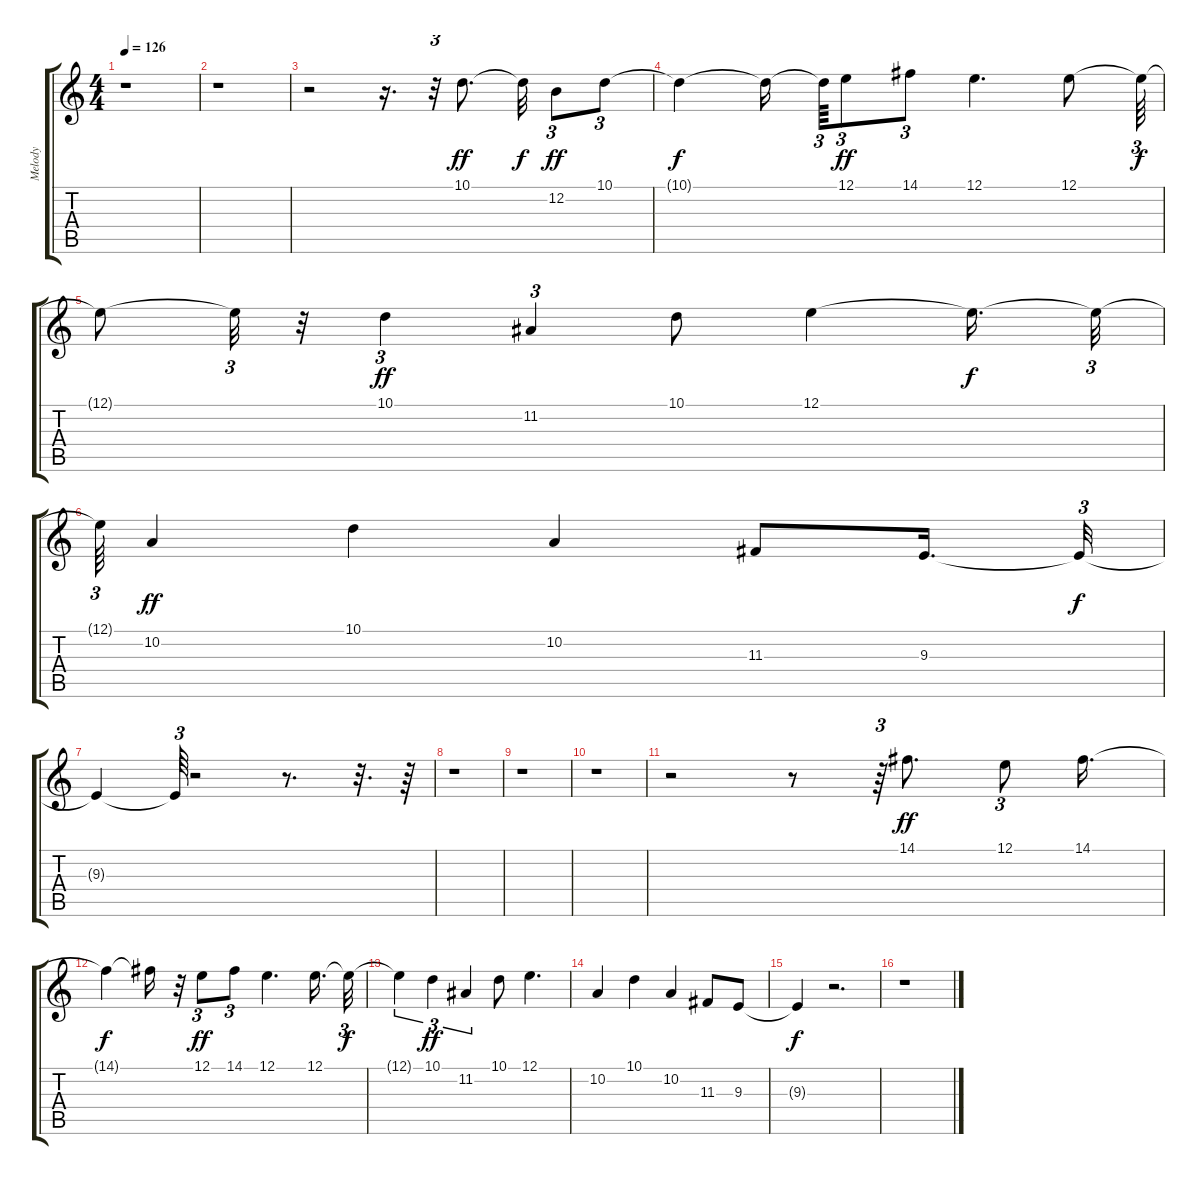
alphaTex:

\track ("Melody" "Melody") {instrument flute}
\staff {score tabs}
\tuning (E4 B3 G3 D3 A2 E2) {hide}
\ts (4 4)
\tempo 126
\clef g2
\ks c
r.1{dy f} |
r.1 |
r.2 r.16{d} r.32{tu (3 2)} 10.1.8{d dy ff} 10.1{t}.32{dy f} 12.2.8{tu (3 2) dy ff} 10.1.8{tu (3 2)} |
10.1{t}.4{dy f} 10.1{t}.16{beam splitsecondary} 10.1{t}.64{tu (3 2)} 12.1.8{tu (3 2) dy ff} 14.1.8{tu (3 2)} 12.1.4{d} 12.1.8 12.1{t}.64{tu (3 2) dy f} |
12.1{t}.8 12.1{t}.32{tu (3 2)} r.32 10.1.4{tu (3 2) dy ff} 11.2.4{tu (3 2)} 10.1.8 12.1.4 12.1{t}.16{d dy f} 12.1{t}.32{tu (3 2)} |
12.1{t}.64{tu (3 2)} 10.2.4{dy ff} 10.1.4 10.2.4 11.3.8 9.3.16{d} 9.3{t}.32{tu (3 2) dy f} |
9.3{t}.4 9.3{t}.64{tu (3 2)} r.2 r.8{d} r.32{d} r.64 |
r.1 |
r.1 |
r.1 |
r.2 r.8 r.64{tu (3 2)} 14.1.8{d dy ff} 12.1.8{tu (3 2)} 14.1.16{d} |
14.1{t}.4{dy f} 14.1{t}.16 r.32 12.1.8{tu (3 2) dy ff} 14.1.8{tu (3 2)} 12.1.4{d} 12.1.16{d} 12.1{t}.32{tu (3 2) dy f} |
12.1{t}.4{tu (3 2)} 10.1.4{tu (3 2) dy ff} 11.2.4{tu (3 2)} 10.1.8 12.1.4{d} |
10.2.4 10.1.4 10.2.4 11.3.8 9.3.8 |
9.3{t}.4{dy f} r.2{d} |
r.1
